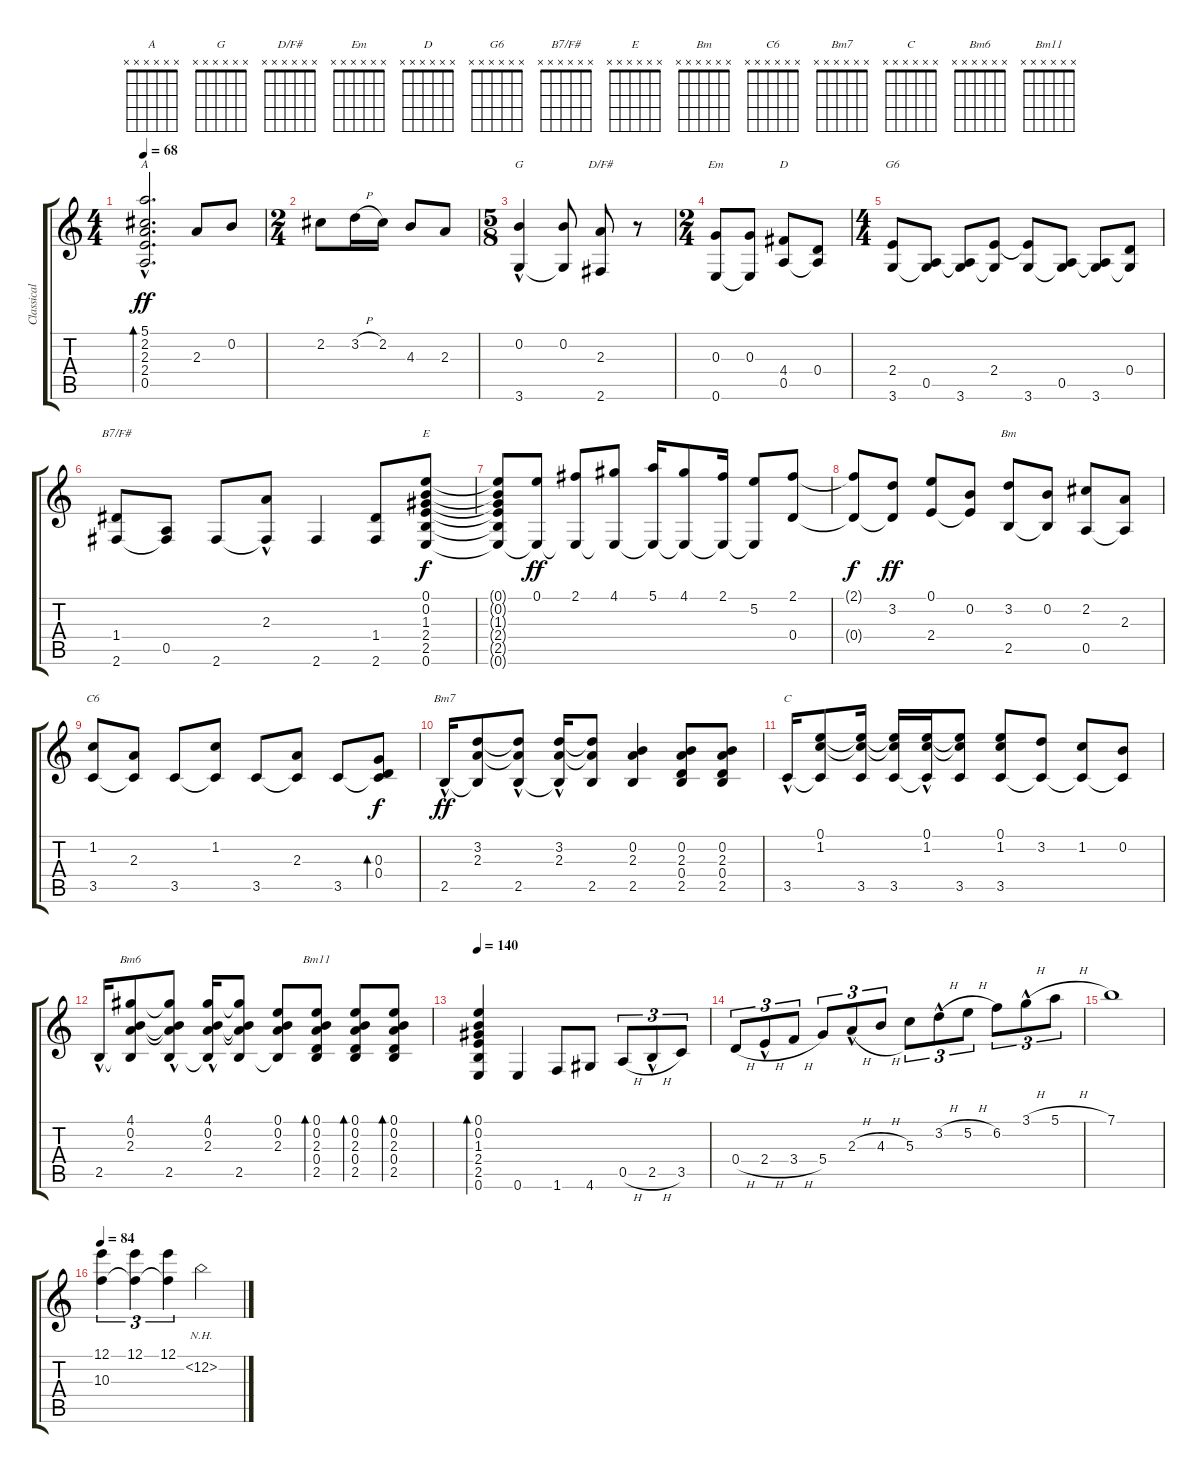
\track ("Classical Guitar" "Classical ") {instrument acousticguitarnylon}
\staff {score tabs}
\tuning (E4 B3 G3 D3 A2 E2) {hide}
\chord ("A" x x x x x x) {firstfret 0}
\chord ("G" x x x x x x) {firstfret 0}
\chord ("D/F#" x x x x x x) {firstfret 0}
\chord ("Em" x x x x x x) {firstfret 0}
\chord ("D" x x x x x x) {firstfret 0}
\chord ("G6" x x x x x x) {firstfret 0}
\chord ("B7/F#" x x x x x x) {firstfret 0}
\chord ("E" x x x x x x) {firstfret 0}
\chord ("Bm" x x x x x x) {firstfret 0}
\chord ("C6" x x x x x x) {firstfret 0}
\chord ("Bm7" x x x x x x) {firstfret 0}
\chord ("C" x x x x x x) {firstfret 0}
\chord ("Bm6" x x x x x x) {firstfret 0}
\chord ("Bm11" x x x x x x) {firstfret 0}
\ts (4 4)
\tempo 68
\clef g2
\ks c
(5.1{hac} 2.2{hac} 2.3{hac} 2.4{hac} 0.5{hac}).2{d bd 60 ch "A" dy ff instrument acousticguitarnylon} 2.3.8 0.2.8 |
\ts (2 4)
2.2.8 3.2{h}.16 2.2.16 4.3.8 2.3.8 |
\ts (5 8)
(0.2 3.6{hac}).4{ch "G"} (0.2 3.6{t}).8 (2.3 2.6).8{ch "D/F#"} r.8 |
\ts (2 4)
(0.3 0.6).8{ch "Em"} (0.3 0.6{t}).8 (4.4 0.5).8{ch "D"} (0.4 0.5{t}).8 |
\ts (4 4)
(2.4 3.6).8{ch "G6"} (0.5 3.6{t}).8 (0.5{t} 3.6).8 (2.4 3.6{t}).8 (2.4{t} 3.6).8 (0.5 3.6{t}).8 (0.5{t} 3.6).8 (0.4 3.6{t}).8 |
(1.4 2.6).8{ch "B7/F#"} (0.5 2.6{t}).8 2.6.8 (2.3{hac} 2.6{t}).8 2.6.4 (1.4 2.6).8 (0.1 0.2 1.3 2.4 2.5 0.6).8{ch "E" dy f} |
(0.1{t} 0.2{t} 1.3{t} 2.4{t} 2.5{t} 0.6{t}).8 (0.1 0.6{t}).8{dy ff} (2.1 0.6{t}).8 (4.1 0.6{t}).8 (5.1 0.6{t}).16 (4.1 0.6{t}).8 (2.1 0.6{t}).16 (5.2 0.6{t}).8 (2.1 0.4).8 |
(2.1{t} 0.4{t}).8{dy f} (3.2 0.4{t}).8{dy ff} (0.1 2.4).8 (0.2 2.4{t}).8 (3.2 2.5).8{ch "Bm"} (0.2 2.5{t}).8 (2.2 0.5).8 (2.3 0.5{t}).8 |
(1.2 3.5).8{ch "C6"} (2.3 3.5{t}).8 3.5.8 (1.2 3.5{t}).8 3.5.8 (2.3 3.5{t}).8 3.5.8 (0.3 0.4 3.5{t}).8{bd 60 dy f} |
2.5{hac}.16{ch "Bm7" dy ff} (3.2 2.3 2.5{t}).8 (3.2{t} 2.3{t} 2.5{hac}).8 (3.2{hac} 2.3{hac} 2.5{t}).16 (3.2{t} 2.3{t} 2.5).8 (0.2 2.3 2.5).4 (0.2 2.3 0.4 2.5).8 (0.2 2.3 0.4 2.5).8 |
3.5{hac}.16{ch "C"} (0.1 1.2 3.5{t}).8 (0.1{t} 1.2{t} 3.5).16 (0.1{t} 1.2{t} 3.5).16 (0.1{hac} 1.2{hac} 3.5{t}).16 (0.1{t} 1.2{t} 3.5).8 (0.1 1.2 3.5).8 (3.2 3.5{t}).8 (1.2 3.5{t}).8 (0.2 3.5{t}).8 |
2.5{hac}.16 (4.1 0.2 2.3 2.5{t}).8{ch "Bm6"} (4.1{t} 0.2{t} 2.3{t} 2.5{hac}).8 (4.1{hac} 0.2{hac} 2.3{hac} 2.5{t}).16 (4.1{t} 0.2{t} 2.3{t} 2.5).8 (0.1 0.2 2.3 2.5{t}).8 (0.1 0.2 2.3 0.4 2.5).8{bd 60 ch "Bm11"} (0.1 0.2 2.3 0.4 2.5).8{bd 60} (0.1 0.2 2.3 0.4 2.5).8{bd 60} |
\tempo 140
(0.1 0.2 1.3 2.4 2.5 0.6).4{bd 60} 0.6.4 1.6.8 4.6.8 0.5{h}.8{tu (3 2)} 2.5{h hac}.8{tu (3 2)} 3.5.8{tu (3 2)} |
0.4{h}.8{tu (3 2)} 2.4{h hac}.8{tu (3 2)} 3.4{h}.8{tu (3 2)} 5.4.8{tu (3 2)} 2.3{h hac}.8{tu (3 2)} 4.3{h}.8{tu (3 2)} 5.3.8{tu (3 2)} 3.2{h hac}.8{tu (3 2)} 5.2{h}.8{tu (3 2)} 6.2.8{tu (3 2)} 3.1{h hac}.8{tu (3 2)} 5.1{h}.8{tu (3 2)} |
7.1.1 |
\tempo 84
(12.1 10.3).4{tu (3 2)} (12.1 10.3{t}).4{tu (3 2)} (12.1 10.3{t}).4{tu (3 2)} 12.2{nh}.2
